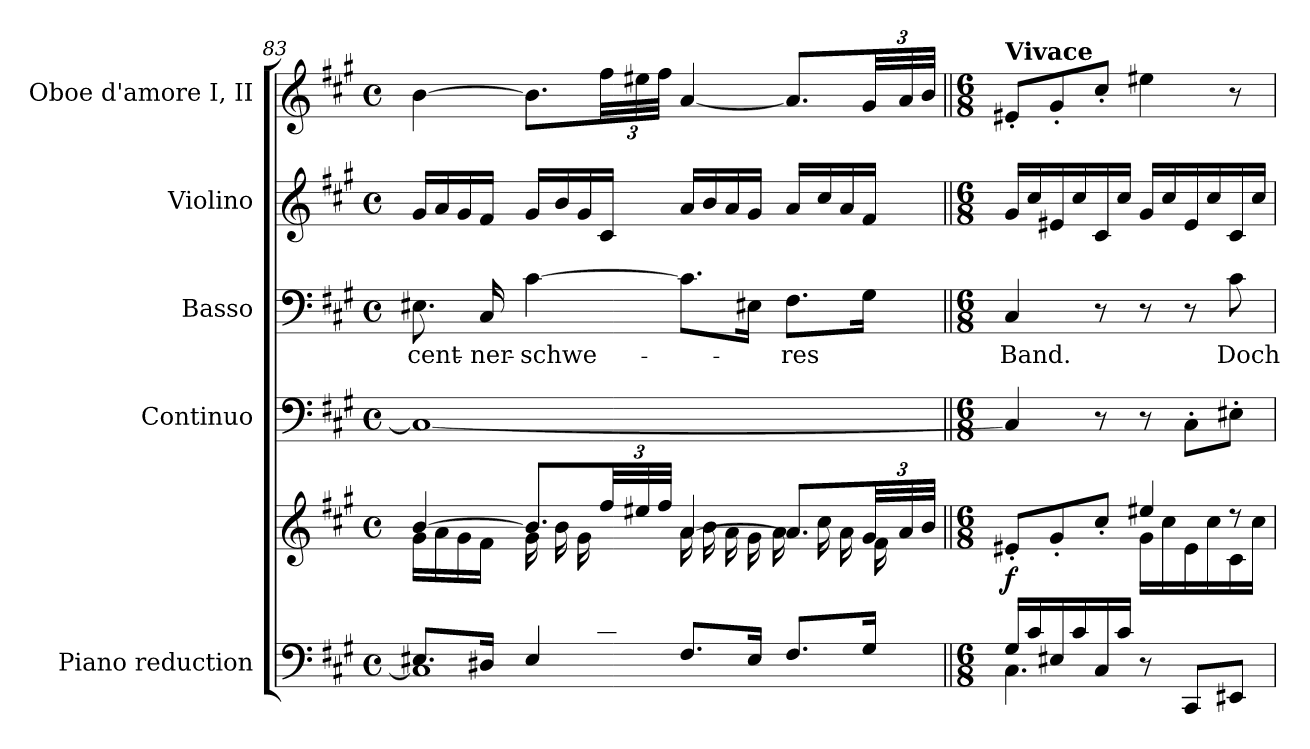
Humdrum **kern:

**kern	**kern	**dynam	**kern	**kern	**text	**kern	**kern
*part5	*part5	*part5	*part4	*part3	*part3	*part2	*part1
*staff6	*staff5	*staff5/6	*staff4	*staff3	*staff3	*staff2	*staff1
*I"Piano reduction	*	*	*I"Continuo	*I"Basso	*	*I"Violino	*I"Oboe d'amore I, II
*I'Pno	*	*	*	*	*	*I'Vln	*I'Ob
!!LO:PB:g=z
*clefF4	*clefG2	*	*clefF4	*clefF4	*	*clefG2	*clefG2
*k[f#c#g#]	*k[f#c#g#]	*	*k[f#c#g#]	*k[f#c#g#]	*	*k[f#c#g#]	*k[f#c#g#]
*M4/4	*M4/4	*	*M4/4	*M4/4	*	*M4/4	*M4/4
*met(c)	*met(c)	*	*met(c)	*met(c)	*	*met(c)	*met(c)
=83	=83	=83	=83	=83	=83	=83	=83
*^	*^	*	*	*	*	*	*
*	*^	*	*	*	*	*	*	*	*
!	!	!	!	!	!	!	!	!LO:LY:b	!	!
4..ryy	8.E#X/L	1C#]	[4b/	16g#\LL	.	1C#_	8.E#X\	cent-	16g#/LL	[4b\
.	.	.	.	16a\	.	.	.	.	16a/	.
.	.	.	.	16g#\	.	.	.	.	16g#/	.
!	!	!	!	!	!	!	!	!LO:LY:b	!	!
.	16D#X/Jk	.	.	16f#\JJ	.	.	16C#/	-ner-	16f#/JJ	.
!	!	!	!	!	!	!	!	!LO:LY:b	!	!
.	4E#/	.	8.b/L]	16g#\LL	.	.	[4c#\	-schwe-	16g#/LL	8.b\L]
.	.	.	.	16b\	.	.	.	.	16b/	.
.	.	.	.	16g#\	.	.	.	.	16g#/	.
*	*	*	*Xbrackettup	*	*	*	*	*	*	*Xbrackettup
16c#/JJ	.	.	48ff#/LL	16ryy	.	.	.	.	16c#/JJ	48ff#\LL
.	.	.	48ee#X/	.	.	.	.	.	.	48ee#X\
.	.	.	48ff#/JJJ	.	.	.	.	.	.	48ff#\JJJ
2ryy	8.F#/L	.	[4a/	16a\LL	.	.	8.c#\L]	.	16a/LL	[4a/
.	.	.	.	16b\	.	.	.	.	16b/	.
.	.	.	.	16a\	.	.	.	.	16a/	.
.	16E#/Jk	.	.	16g#\JJ	.	.	16E#X\Jk	.	16g#/JJ	.
!	!	!	!	!	!	!	!	!LO:LY:b	!	!
.	8.F#/L	.	8.a/L]	16a\LL	.	.	8.F#\L	-res	16a/LL	8.a/L]
.	.	.	.	16cc#\	.	.	.	.	16cc#/	.
.	.	.	.	16a\	.	.	.	.	16a/	.
.	16G#/Jk	.	48g#/LL	16f#\JJ	.	.	16G#\Jk	.	16f#/JJ	48g#/LL
.	.	.	48a/	.	.	.	.	.	.	48a/
.	.	.	48b/JJJ	.	.	.	.	.	.	48b/JJJ
*v	*v	*v	*	*	*	*	*	*	*	*
=84||	=84||	=84||	=84||	=84||	=84||	=84||	=84||	=84||
*M6/8	*M6/8	*	*	*M6/8	*M6/8	*	*M6/8	*M6/8
*^	*	*	*	*	*	*	*	*
!	!	!	!	!	!	!	!	!	!LO:TX:a:B:t=Vivace
!	!	!	!	!LO:DY:b	!	!	!LO:LY:b	!	!
16G#/LL	4.C#\	8e#X'/L	4.ryy	f	4C#/]	4C#/	Band.	16g#/LL	8e#X'/L
16c#/	.	.	.	.	.	.	.	16cc#/	.
16E#X/	.	8g#'/	.	.	.	.	.	16e#X/	8g#'/
16c#/	.	.	.	.	.	.	.	16cc#/	.
16C#/	.	8cc#'/J	.	.	8r	8r	.	16c#/	8cc#'/J
16c#/JJ	.	.	.	.	.	.	.	16cc#/JJ	.
8r	4.ryy	4ee#X/	16g#\LL	.	8r	8r	.	16g#/LL	4ee#X\
.	.	.	16cc#\	.	.	.	.	16cc#/	.
8CC#/L	.	.	16e#\	.	8C#'\L	8r	.	16e#/	.
.	.	.	16cc#\	.	.	.	.	16cc#/	.
!	!	!	!	!	!	!	!LO:LY:b	!	!
8EE#X/J	.	8rdd	16c#\	.	8E#X'\J	8c#\	Doch	16c#/	8r
.	.	.	16cc#\JJ	.	.	.	.	16cc#/JJ	.
*v	*v	*	*	*	*	*	*	*	*
*	*v	*v	*	*	*	*	*	*
=	=	=	=	=	=	=	=
*-	*-	*-	*-	*-	*-	*-	*-
